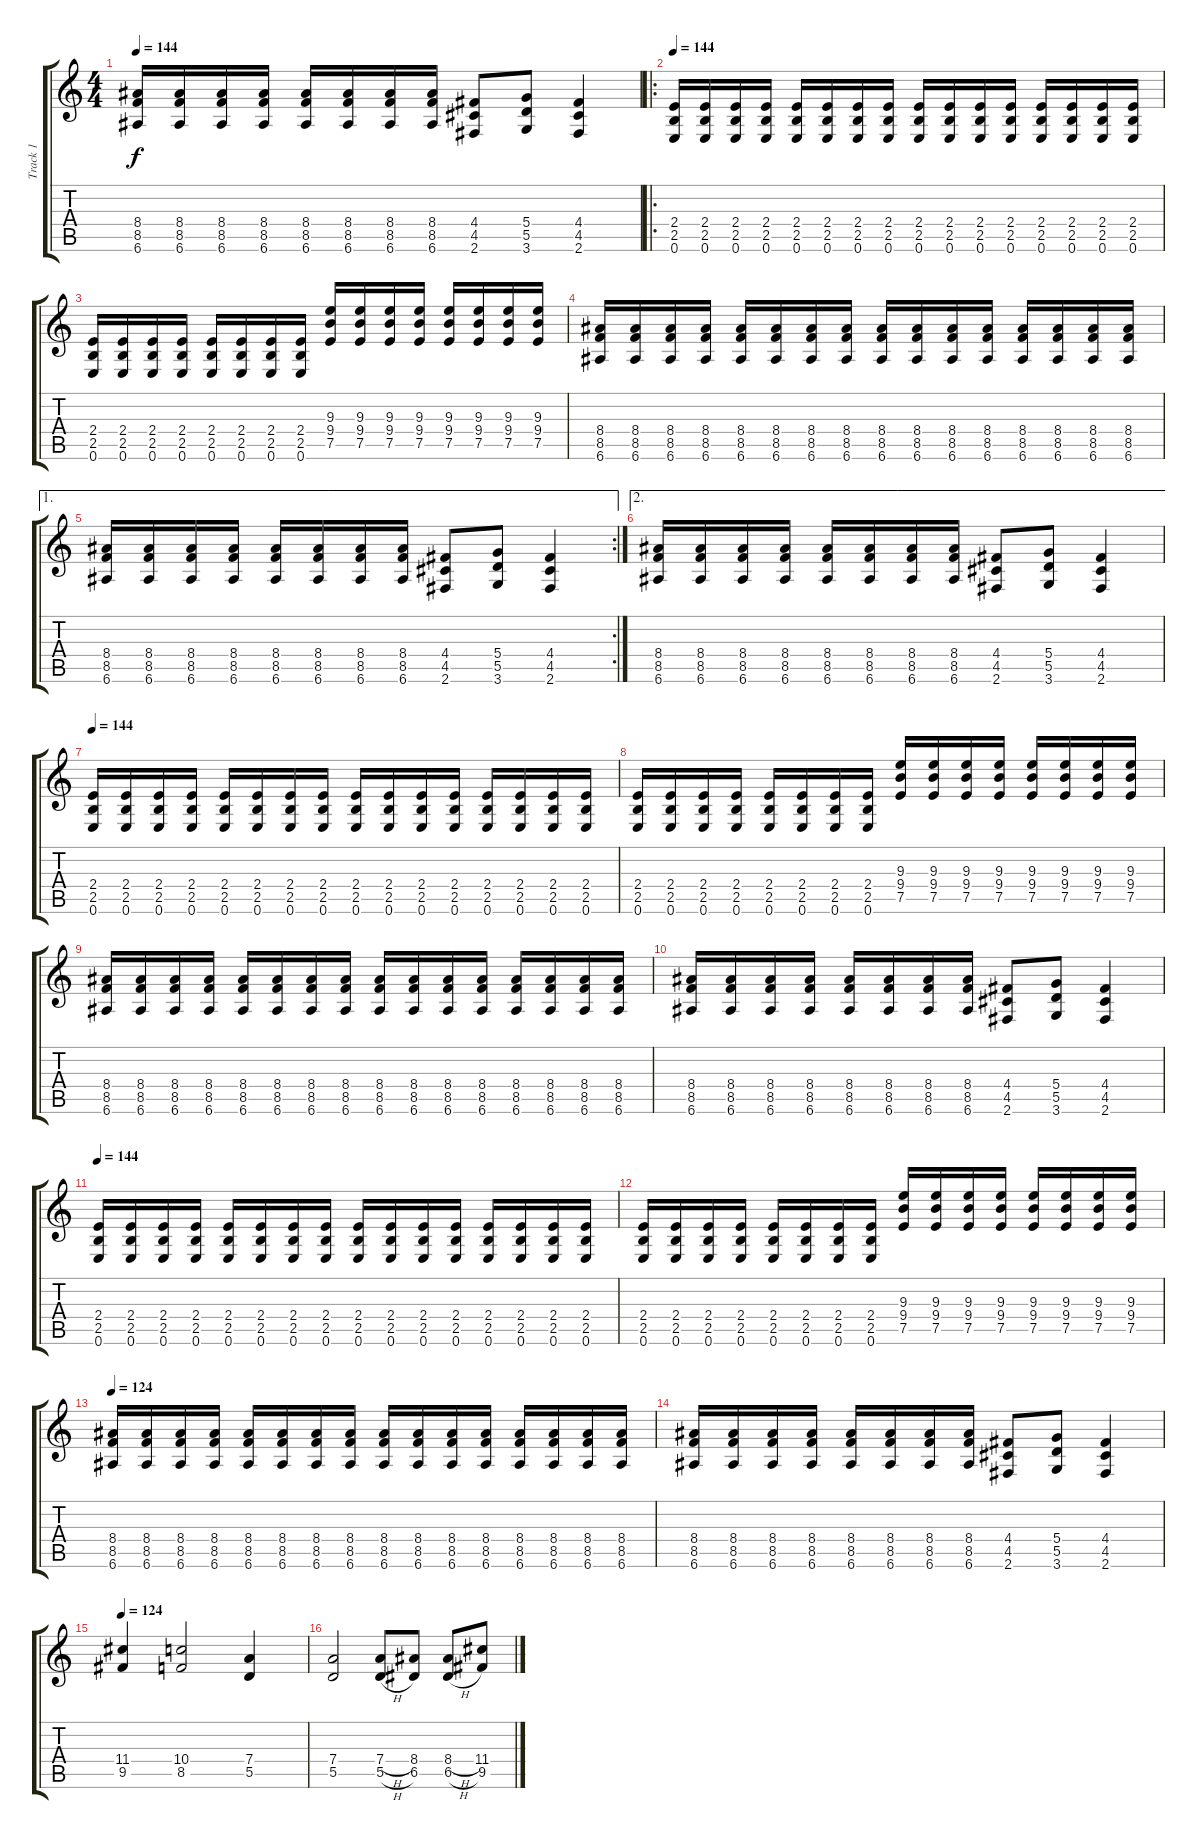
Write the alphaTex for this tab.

\track ("Track 1" "Track 1") {instrument distortionguitar}
\staff {score tabs}
\tuning (E4 B3 G3 D3 A2 E2) {hide}
\ts (4 4)
\tempo 144
\clef g2
\ks c
(8.4 8.5 6.6).16{dy f} (8.4 8.5 6.6).16 (8.4 8.5 6.6).16 (8.4 8.5 6.6).16 (8.4 8.5 6.6).16 (8.4 8.5 6.6).16 (8.4 8.5 6.6).16 (8.4 8.5 6.6).16 (4.4 4.5 2.6).8 (5.4 5.5 3.6).8 (4.4 4.5 2.6).4 |
\ro
\tempo 144
(2.4 2.5 0.6).16 (2.4 2.5 0.6).16 (2.4 2.5 0.6).16 (2.4 2.5 0.6).16 (2.4 2.5 0.6).16 (2.4 2.5 0.6).16 (2.4 2.5 0.6).16 (2.4 2.5 0.6).16 (2.4 2.5 0.6).16 (2.4 2.5 0.6).16 (2.4 2.5 0.6).16 (2.4 2.5 0.6).16 (2.4 2.5 0.6).16 (2.4 2.5 0.6).16 (2.4 2.5 0.6).16 (2.4 2.5 0.6).16 |
(2.4 2.5 0.6).16 (2.4 2.5 0.6).16 (2.4 2.5 0.6).16 (2.4 2.5 0.6).16 (2.4 2.5 0.6).16 (2.4 2.5 0.6).16 (2.4 2.5 0.6).16 (2.4 2.5 0.6).16 (9.3 9.4 7.5).16 (9.3 9.4 7.5).16 (9.3 9.4 7.5).16 (9.3 9.4 7.5).16 (9.3 9.4 7.5).16 (9.3 9.4 7.5).16 (9.3 9.4 7.5).16 (9.3 9.4 7.5).16 |
(8.4 8.5 6.6).16 (8.4 8.5 6.6).16 (8.4 8.5 6.6).16 (8.4 8.5 6.6).16 (8.4 8.5 6.6).16 (8.4 8.5 6.6).16 (8.4 8.5 6.6).16 (8.4 8.5 6.6).16 (8.4 8.5 6.6).16 (8.4 8.5 6.6).16 (8.4 8.5 6.6).16 (8.4 8.5 6.6).16 (8.4 8.5 6.6).16 (8.4 8.5 6.6).16 (8.4 8.5 6.6).16 (8.4 8.5 6.6).16 |
\ae 1
\rc 2
(8.4 8.5 6.6).16 (8.4 8.5 6.6).16 (8.4 8.5 6.6).16 (8.4 8.5 6.6).16 (8.4 8.5 6.6).16 (8.4 8.5 6.6).16 (8.4 8.5 6.6).16 (8.4 8.5 6.6).16 (4.4 4.5 2.6).8 (5.4 5.5 3.6).8 (4.4 4.5 2.6).4 |
\ae 2
(8.4 8.5 6.6).16 (8.4 8.5 6.6).16 (8.4 8.5 6.6).16 (8.4 8.5 6.6).16 (8.4 8.5 6.6).16 (8.4 8.5 6.6).16 (8.4 8.5 6.6).16 (8.4 8.5 6.6).16 (4.4 4.5 2.6).8 (5.4 5.5 3.6).8 (4.4 4.5 2.6).4 |
\tempo 144
(2.4 2.5 0.6).16 (2.4 2.5 0.6).16 (2.4 2.5 0.6).16 (2.4 2.5 0.6).16 (2.4 2.5 0.6).16 (2.4 2.5 0.6).16 (2.4 2.5 0.6).16 (2.4 2.5 0.6).16 (2.4 2.5 0.6).16 (2.4 2.5 0.6).16 (2.4 2.5 0.6).16 (2.4 2.5 0.6).16 (2.4 2.5 0.6).16 (2.4 2.5 0.6).16 (2.4 2.5 0.6).16 (2.4 2.5 0.6).16 |
(2.4 2.5 0.6).16 (2.4 2.5 0.6).16 (2.4 2.5 0.6).16 (2.4 2.5 0.6).16 (2.4 2.5 0.6).16 (2.4 2.5 0.6).16 (2.4 2.5 0.6).16 (2.4 2.5 0.6).16 (9.3 9.4 7.5).16 (9.3 9.4 7.5).16 (9.3 9.4 7.5).16 (9.3 9.4 7.5).16 (9.3 9.4 7.5).16 (9.3 9.4 7.5).16 (9.3 9.4 7.5).16 (9.3 9.4 7.5).16 |
(8.4 8.5 6.6).16 (8.4 8.5 6.6).16 (8.4 8.5 6.6).16 (8.4 8.5 6.6).16 (8.4 8.5 6.6).16 (8.4 8.5 6.6).16 (8.4 8.5 6.6).16 (8.4 8.5 6.6).16 (8.4 8.5 6.6).16 (8.4 8.5 6.6).16 (8.4 8.5 6.6).16 (8.4 8.5 6.6).16 (8.4 8.5 6.6).16 (8.4 8.5 6.6).16 (8.4 8.5 6.6).16 (8.4 8.5 6.6).16 |
(8.4 8.5 6.6).16 (8.4 8.5 6.6).16 (8.4 8.5 6.6).16 (8.4 8.5 6.6).16 (8.4 8.5 6.6).16 (8.4 8.5 6.6).16 (8.4 8.5 6.6).16 (8.4 8.5 6.6).16 (4.4 4.5 2.6).8 (5.4 5.5 3.6).8 (4.4 4.5 2.6).4 |
\tempo 144
(2.4 2.5 0.6).16 (2.4 2.5 0.6).16 (2.4 2.5 0.6).16 (2.4 2.5 0.6).16 (2.4 2.5 0.6).16 (2.4 2.5 0.6).16 (2.4 2.5 0.6).16 (2.4 2.5 0.6).16 (2.4 2.5 0.6).16 (2.4 2.5 0.6).16 (2.4 2.5 0.6).16 (2.4 2.5 0.6).16 (2.4 2.5 0.6).16 (2.4 2.5 0.6).16 (2.4 2.5 0.6).16 (2.4 2.5 0.6).16 |
(2.4 2.5 0.6).16 (2.4 2.5 0.6).16 (2.4 2.5 0.6).16 (2.4 2.5 0.6).16 (2.4 2.5 0.6).16 (2.4 2.5 0.6).16 (2.4 2.5 0.6).16 (2.4 2.5 0.6).16 (9.3 9.4 7.5).16 (9.3 9.4 7.5).16 (9.3 9.4 7.5).16 (9.3 9.4 7.5).16 (9.3 9.4 7.5).16 (9.3 9.4 7.5).16 (9.3 9.4 7.5).16 (9.3 9.4 7.5).16 |
\tempo 124
(8.4 8.5 6.6).16 (8.4 8.5 6.6).16 (8.4 8.5 6.6).16 (8.4 8.5 6.6).16 (8.4 8.5 6.6).16 (8.4 8.5 6.6).16 (8.4 8.5 6.6).16 (8.4 8.5 6.6).16 (8.4 8.5 6.6).16 (8.4 8.5 6.6).16 (8.4 8.5 6.6).16 (8.4 8.5 6.6).16 (8.4 8.5 6.6).16 (8.4 8.5 6.6).16 (8.4 8.5 6.6).16 (8.4 8.5 6.6).16 |
(8.4 8.5 6.6).16 (8.4 8.5 6.6).16 (8.4 8.5 6.6).16 (8.4 8.5 6.6).16 (8.4 8.5 6.6).16 (8.4 8.5 6.6).16 (8.4 8.5 6.6).16 (8.4 8.5 6.6).16 (4.4 4.5 2.6).8 (5.4 5.5 3.6).8 (4.4 4.5 2.6).4 |
\tempo 124
(11.4 9.5).4 (10.4 8.5).2 (7.4 5.5).4 |
(7.4 5.5).2 (7.4{h} 5.5{h}).8 (8.4 6.5).8 (8.4{h} 6.5{h}).8 (11.4 9.5).8
